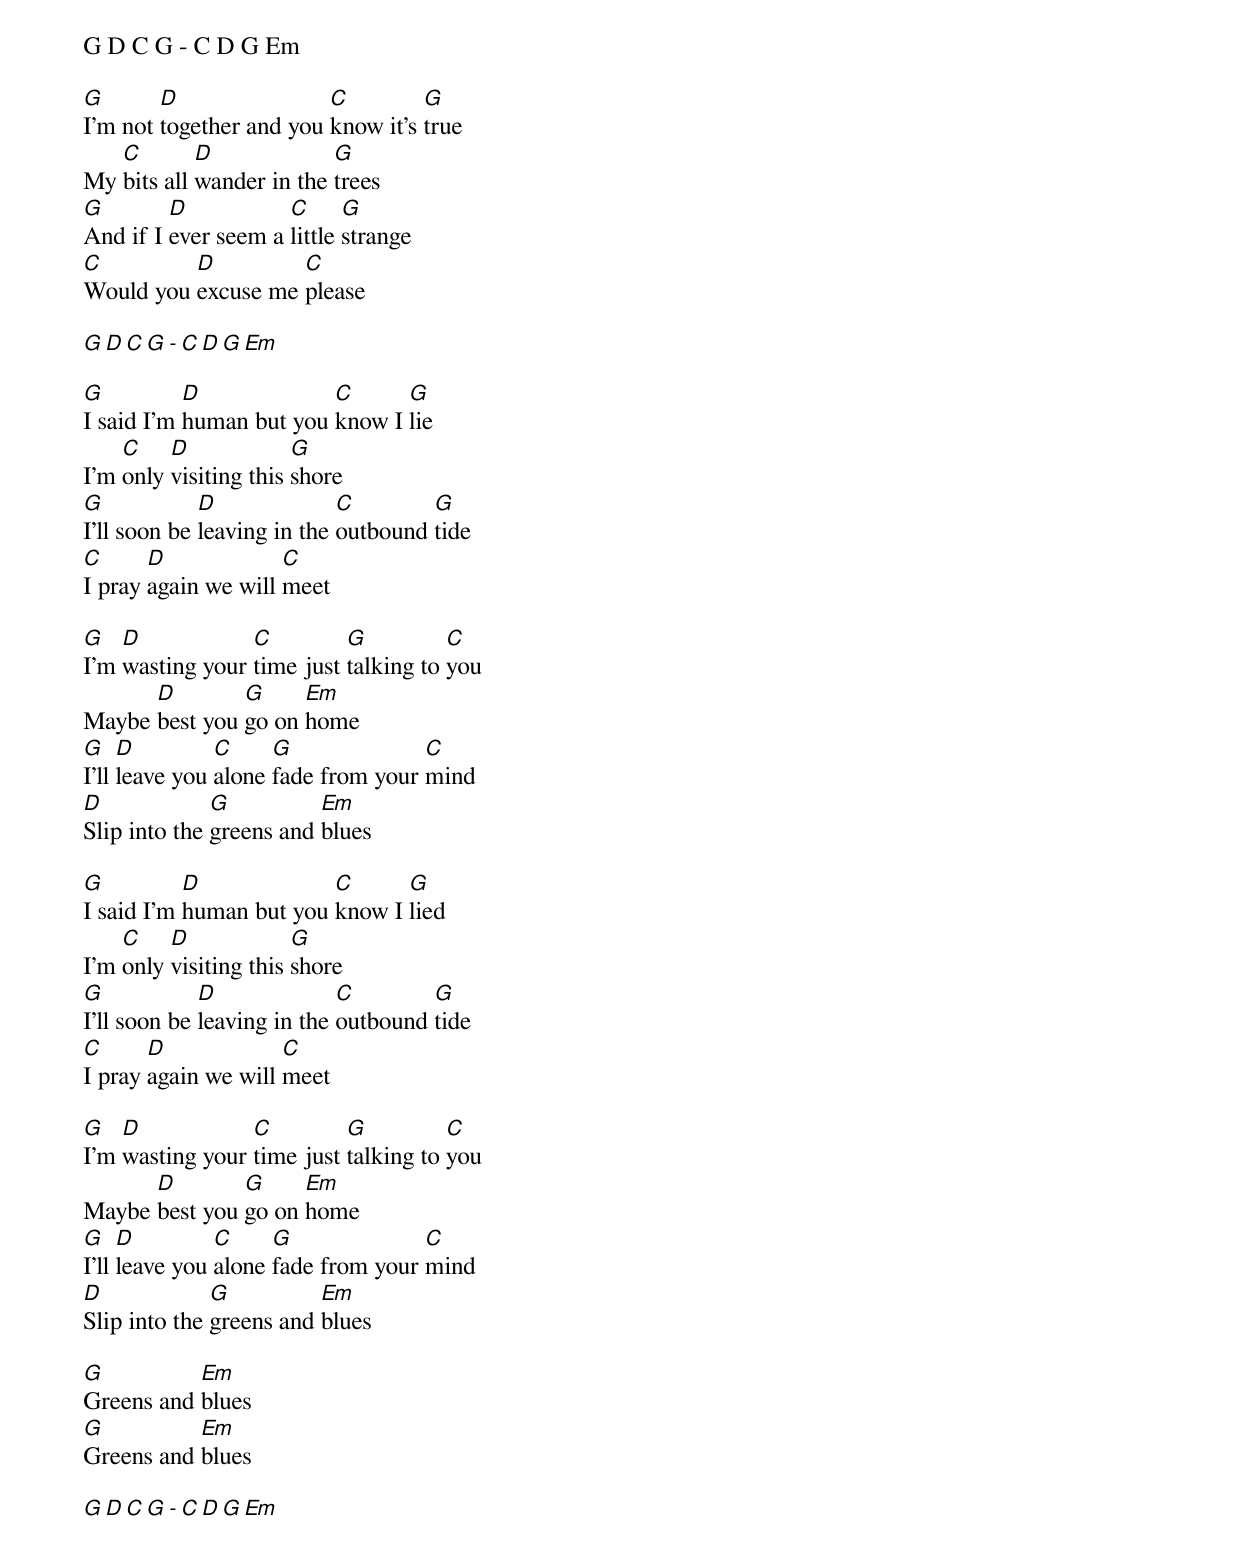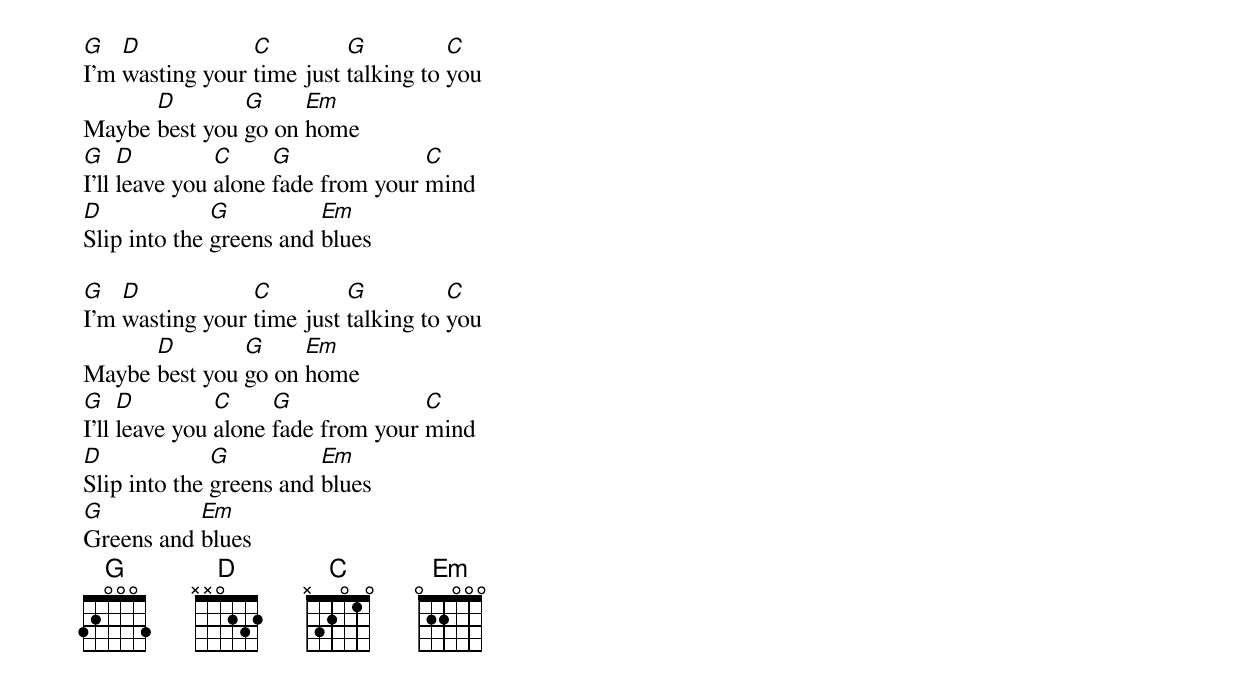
G D C G - C D G Em

G       D                C         G
I'm not together and you know it's true
   C        D             G
My bits all wander in the trees
G        D           C      G
And if I ever seem a little strange
C         D         C
Would you excuse me please

G D C G - C D G Em

G          D             C      G
I said I'm human but you know I lie
    C    D             G
I'm only visiting this shore
G            D              C        G
I'll soon be leaving in the outbound tide
C      D             C
I pray again we will meet

G   D            C         G          C
I'm wasting your time just talking to you
      D        G     Em
Maybe best you go on home
G    D         C     G              C
I'll leave you alone fade from your mind
D             G          Em
Slip into the greens and blues

G          D             C      G
I said I'm human but you know I lied
    C    D             G
I'm only visiting this shore
G            D              C        G
I'll soon be leaving in the outbound tide
C      D             C
I pray again we will meet

G   D            C         G          C
I'm wasting your time just talking to you
      D        G     Em
Maybe best you go on home
G    D         C     G              C
I'll leave you alone fade from your mind
D             G          Em
Slip into the greens and blues

G          Em
Greens and blues
G          Em
Greens and blues

G D C G - C D G Em

G   D            C         G          C
I'm wasting your time just talking to you
      D        G     Em
Maybe best you go on home
G    D         C     G              C
I'll leave you alone fade from your mind
D             G          Em
Slip into the greens and blues

G   D            C         G          C
I'm wasting your time just talking to you
      D        G     Em
Maybe best you go on home
G    D         C     G              C
I'll leave you alone fade from your mind
D             G          Em
Slip into the greens and blues
G          Em
Greens and blues
